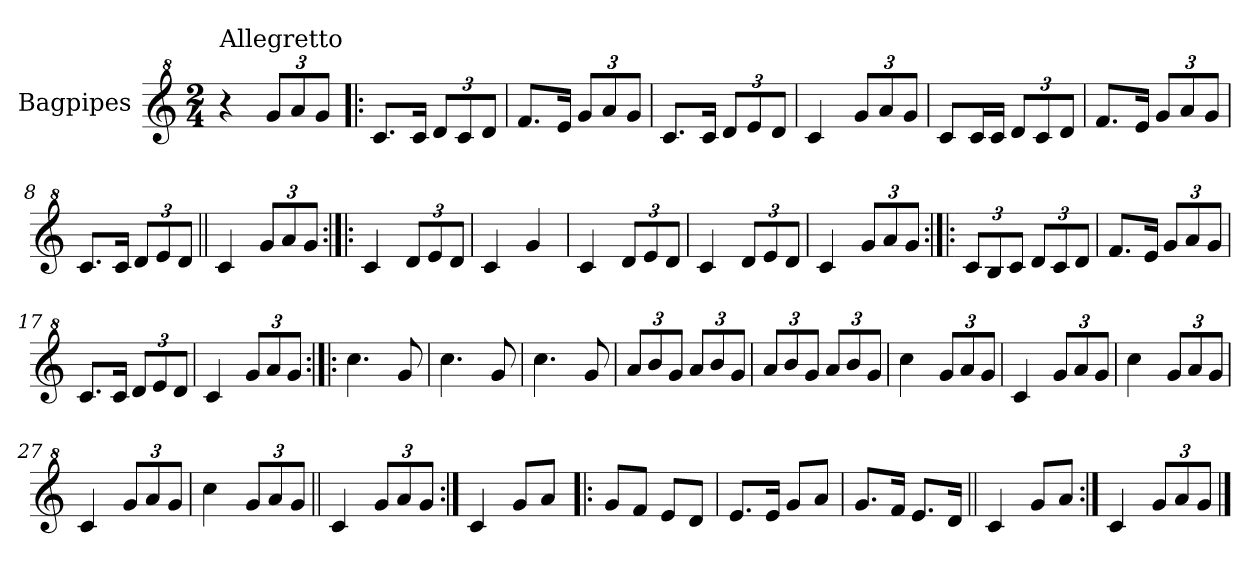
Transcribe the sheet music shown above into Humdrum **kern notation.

**kern
*part1
*staff1
*I"Bagpipes
*I'Bag
*clefG^2
*k[]
*C:
*M2/4
=1
!LO:TX:a:t=Allegretto
4r
*Xbrackettup
12gg/L
12aa/
12gg/J
=2!|:
8.cc/L
16cc/Jk
12dd/L
12cc/
12dd/J
=3
8.ff/L
16ee/Jk
12gg/L
12aa/
12gg/J
=4
8.cc/L
16cc/Jk
12dd/L
12ee/
12dd/J
=5
4cc/
12gg/L
12aa/
12gg/J
=6
8cc/L
16cc/L
16cc/JJ
12dd/L
12cc/
12dd/J
=7
8.ff/L
16ee/Jk
12gg/L
12aa/
12gg/J
=8
8.cc/L
16cc/Jk
12dd/L
12ee/
12dd/J
!!LO:LB:g=z
=9||
4cc/
12gg/L
12aa/
12gg/J
=10:|!|:
4cc/
12dd/L
12ee/
12dd/J
=11
4cc/
4gg/
=12
4cc/
12dd/L
12ee/
12dd/J
=13
4cc/
12dd/L
12ee/
12dd/J
=14
4cc/
12gg/L
12aa/
12gg/J
=15:|!|:
12cc/L
12b/
12cc/J
12dd/L
12cc/
12dd/J
=16
8.ff/L
16ee/Jk
12gg/L
12aa/
12gg/J
=17
8.cc/L
16cc/Jk
12dd/L
12ee/
12dd/J
!!LO:LB:g=z
=18
4cc/
12gg/L
12aa/
12gg/J
=19:|!|:
4.ccc\
8gg/
=20
4.ccc\
8gg/
=21
4.ccc\
8gg/
=22
12aa/L
12bb/
12gg/J
12aa/L
12bb/
12gg/J
=23
12aa/L
12bb/
12gg/J
12aa/L
12bb/
12gg/J
=24
4ccc\
12gg/L
12aa/
12gg/J
=25
4cc/
12gg/L
12aa/
12gg/J
=26
4ccc\
12gg/L
12aa/
12gg/J
!!LO:LB:g=z
=27
4cc/
12gg/L
12aa/
12gg/J
=28
4ccc\
12gg/L
12aa/
12gg/J
=29||
4cc/
12gg/L
12aa/
12gg/J
=30:|!
4cc/
8gg/L
8aa/J
=31!|:
8gg/L
8ff/J
8ee/L
8dd/J
=32
8.ee/L
16ee/Jk
8gg/L
8aa/J
=33
8.gg/L
16ff/Jk
8.ee/L
16dd/Jk
=34||
4cc/
8gg/L
8aa/J
=35:|!
4cc/
12gg/L
12aa/
12gg/J
==
*-
